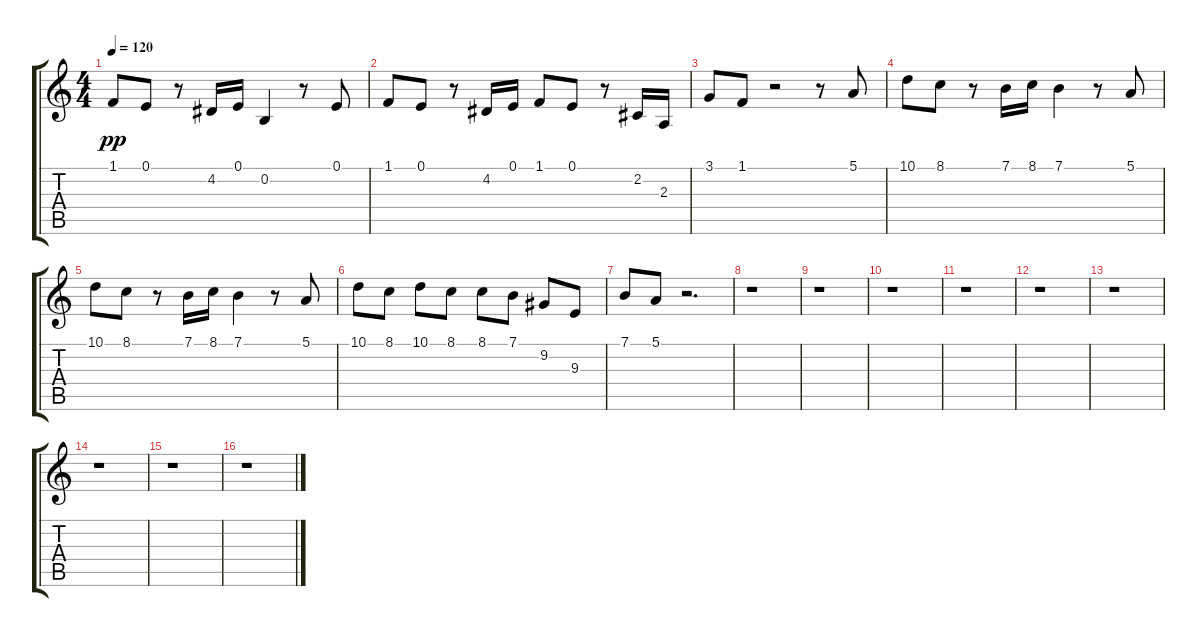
\track "" {instrument choiraahs}
\staff {score tabs}
\tuning (E4 B3 G3 D3 A2 E2) {hide}
\ts (4 4)
\tempo 120
\clef g2
\ks c
1.1.8{dy pp} 0.1.8 r.8 4.2.16 0.1.16 0.2.4 r.8 0.1.8 |
1.1.8 0.1.8 r.8 4.2.16 0.1.16 1.1.8 0.1.8 r.8 2.2.16 2.3.16 |
3.1.8 1.1.8 r.2 r.8 5.1.8 |
10.1.8 8.1.8 r.8 7.1.16 8.1.16 7.1.4 r.8 5.1.8 |
10.1.8 8.1.8 r.8 7.1.16 8.1.16 7.1.4 r.8 5.1.8 |
10.1.8 8.1.8 10.1.8 8.1.8 8.1.8 7.1.8 9.2.8 9.3.8 |
7.1.8 5.1.8 r.2{d} |
r.1 |
r.1 |
r.1 |
r.1 |
r.1 |
r.1 |
r.1 |
r.1 |
r.1
